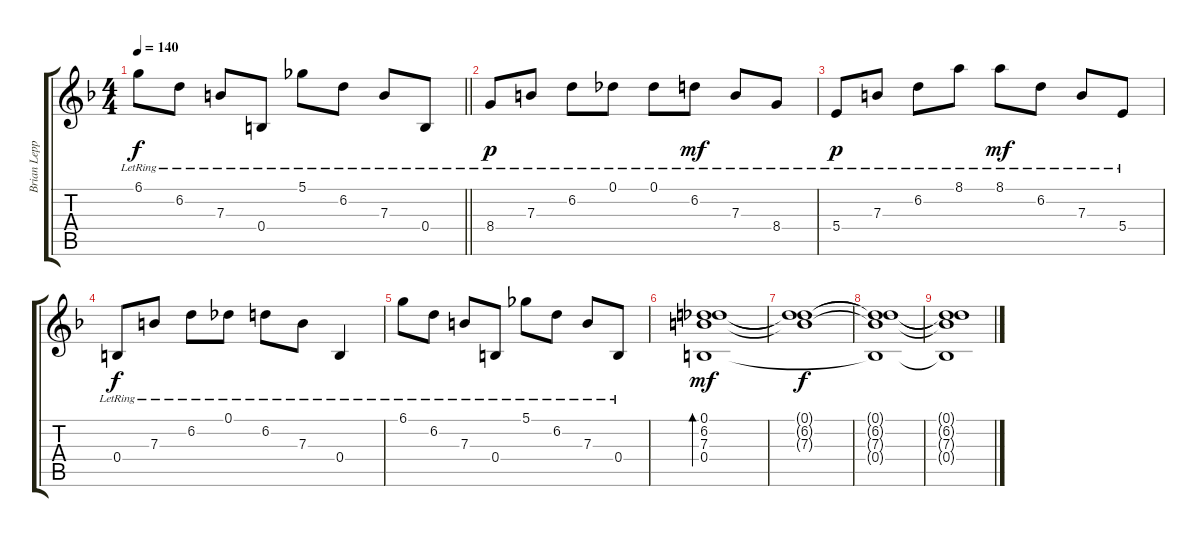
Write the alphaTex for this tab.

\track ("Brian Leppke" "Brian Lepp") {instrument distortionguitar}
\staff {score tabs}
\tuning (Db4 Ab3 E3 B2 Gb2 B1) {hide}
\ts (4 4)
\tempo 140
\clef g2
\barLineRight lightlight
\ks f
6.1{lr}.8{dy f} 6.2{lr}.8 7.3{lr}.8 0.4{lr}.8 5.1{lr}.8 6.2{lr}.8 7.3{lr}.8 0.4{lr}.8 |
8.4{lr}.8{dy p} 7.3{lr}.8 6.2{lr}.8 0.1{lr}.8 0.1{lr}.8 6.2{lr}.8{dy mf} 7.3{lr}.8 8.4{lr}.8 |
5.4{lr}.8{dy p} 7.3{lr}.8 6.2{lr}.8 8.1{lr}.8 8.1{lr}.8{dy mf} 6.2{lr}.8 7.3{lr}.8 5.4{lr}.8 |
0.4{lr}.8{dy f} 7.3{lr}.8 6.2{lr}.8 0.1{lr}.8 6.2{lr}.8 7.3{lr}.8 0.4{lr}.4 |
6.1{lr}.8 6.2{lr}.8 7.3{lr}.8 0.4{lr}.8 5.1{lr}.8 6.2{lr}.8 7.3{lr}.8 0.4{lr}.8 |
(0.1 6.2 7.3 0.4).1{bd 480 dy mf} |
(0.1{t} 6.2{t} 7.3{t}).1{dy f} |
(0.1{t} 6.2{t} 7.3{t} 0.4{t}).1 |
(0.1{t} 6.2{t} 7.3{t} 0.4{t}).1
